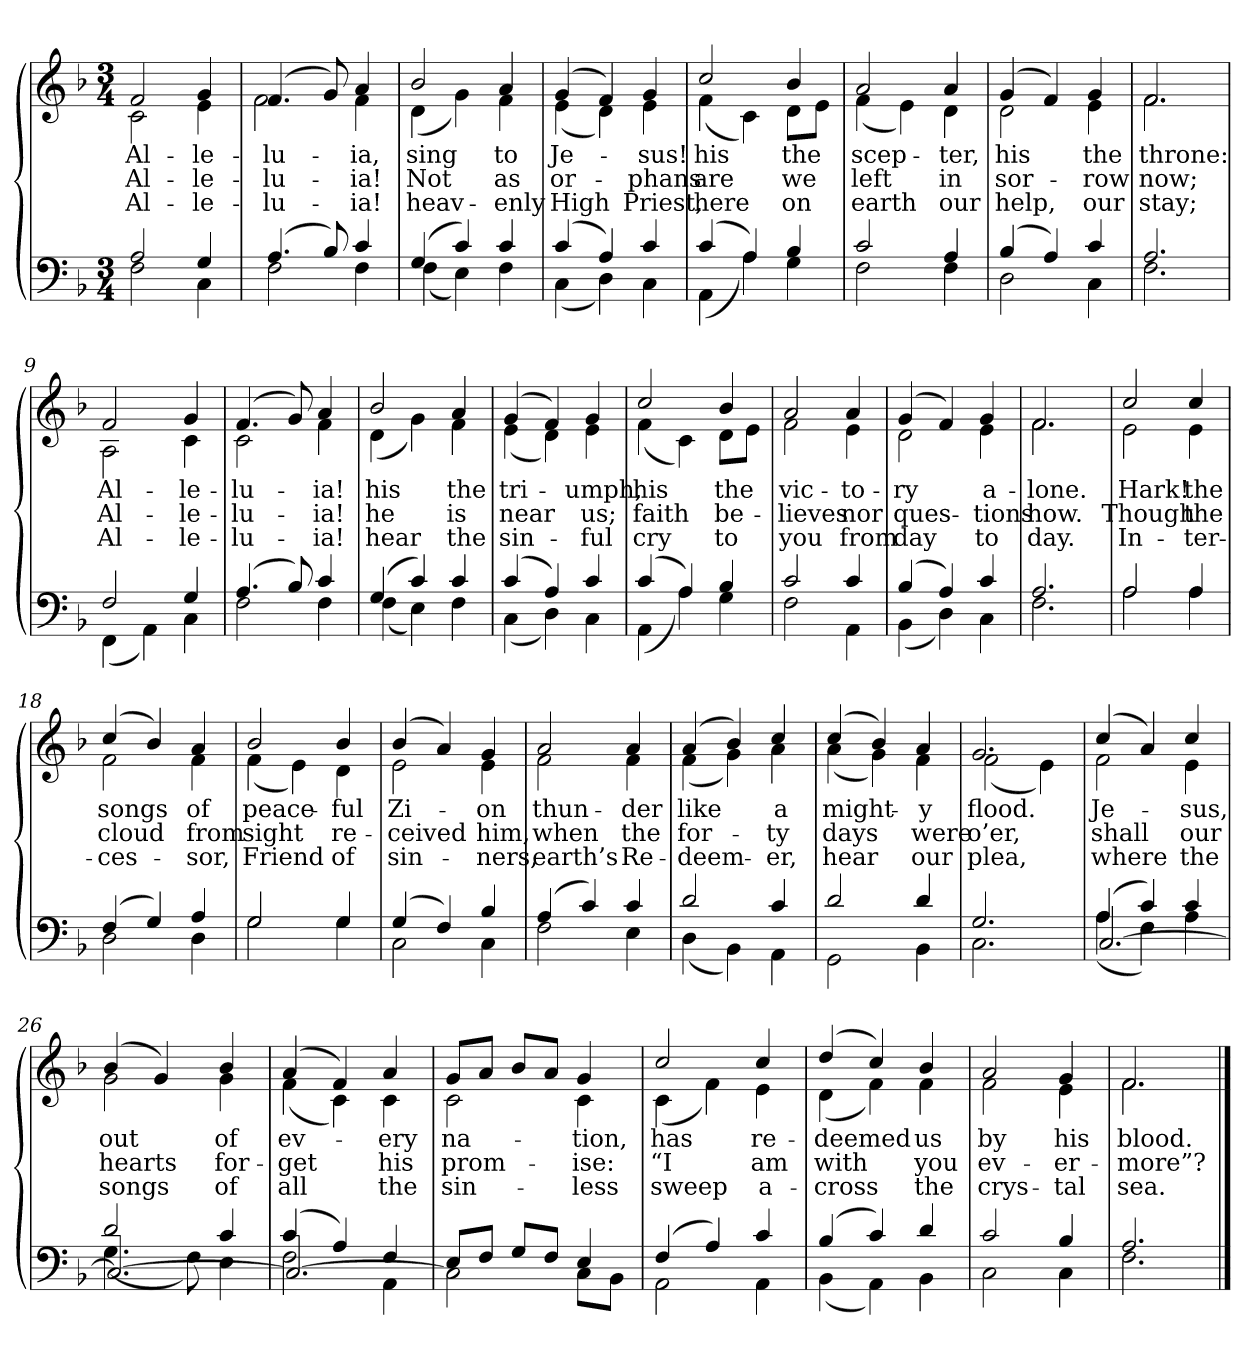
**kern	**kern	**text	**text	**text
*part2	*part1	*part1	*part1	*part1
*staff2	*staff1	*staff1	*staff1	*staff1
*clefF4	*clefG2	*	*	*
*k[b-]	*k[b-]	*	*	*
*M3/4	*M3/4	*	*	*
=1	=1	=1	=1	=1
*^	*	*	*	*
!	!	!LO:TX:b:i:t=Verse	!	!	!
!	!	!	!LO:LY:b	!LO:LY:b	!LO:LY:b
*	*	*^	*	*	*
2A/	2F\	2f/	2c\	Al-	Al-	Al-
!	!	!	!	!LO:LY:b	!LO:LY:b	!LO:LY:b
4G/	4C\	4g/	4e\	-le-	-le-	-le-
=2	=2	=2	=2	=2	=2	=2
!	!	!	!	!LO:LY:b	!LO:LY:b	!LO:LY:b
(>4.A/	2F\	(>4.f/	2f\	-lu-	-lu-	-lu-
8B-/)	.	8g/)	.	.	.	.
!	!	!	!	!LO:LY:b	!LO:LY:b	!LO:LY:b
4c/	4F\	4a/	4f\	-ia,	-ia!	-ia!
=3	=3	=3	=3	=3	=3	=3
!	!	!	!	!LO:LY:b	!LO:LY:b	!LO:LY:b
(>4G/	(<4F\	2b-/	(<4d\	sing	Not	heav-
4c/)	4E\)	.	4g\)	.	.	.
!	!	!	!	!LO:LY:b	!LO:LY:b	!LO:LY:b
4c/	4F\	4a/	4f\	to	as	-enly
=4	=4	=4	=4	=4	=4	=4
!	!	!	!	!LO:LY:b	!LO:LY:b	!LO:LY:b
(>4c/	(<4C\	(>4g/	(<4e\	Je-	or-	High
4A/)	4D\)	4f/)	4d\)	.	.	.
!	!	!	!	!LO:LY:b	!LO:LY:b	!LO:LY:b
4c/	4C\	4g/	4e\	-sus!	-phans	Priest,
!!LO:LB:g=z	!!
=5	=5	=5	=5	=5	=5	=5
!	!	!	!	!LO:LY:b	!LO:LY:b	!LO:LY:b
(>4c/	(<4AA\	2cc/	(<4f\	his	are	here
4A/)	4A\)	.	4c\)	.	.	.
!	!	!	!	!LO:LY:b	!LO:LY:b	!LO:LY:b
4B-/	4G\	4b-/	8d\L	the	we	on
.	.	.	8e\J	.	.	.
=6	=6	=6	=6	=6	=6	=6
!	!	!	!	!LO:LY:b	!LO:LY:b	!LO:LY:b
2c/	2F\	2a/	(<4f\	scep-	left	earth
.	.	.	4e\)	.	.	.
!	!	!	!	!LO:LY:b	!LO:LY:b	!LO:LY:b
4A/	4F\	4a/	4d\	-ter,	in	our
=7	=7	=7	=7	=7	=7	=7
!	!	!	!	!LO:LY:b	!LO:LY:b	!LO:LY:b
(>4B-/	2D\	(>4g/	2d\	his	sor-	help,
4A/)	.	4f/)	.	.	.	.
!	!	!	!	!LO:LY:b	!LO:LY:b	!LO:LY:b
4c/	4C\	4g/	4e\	the	-row	our
=8	=8	=8	=8	=8	=8	=8
!	!	!	!	!LO:LY:b	!LO:LY:b	!LO:LY:b
2.A/	2.F\	2.f/	2.f\	throne:	now;	stay;
!!LO:LB:g=z	!!
=9	=9	=9	=9	=9	=9	=9
!	!	!	!	!LO:LY:b	!LO:LY:b	!LO:LY:b
2F/	(<4FF\	2f/	2A\	Al-	Al-	Al-
.	4AA\)	.	.	.	.	.
!	!	!	!	!LO:LY:b	!LO:LY:b	!LO:LY:b
4G/	4C\	4g/	4c\	-le-	-le-	-le-
=10	=10	=10	=10	=10	=10	=10
!	!	!	!	!LO:LY:b	!LO:LY:b	!LO:LY:b
(>4.A/	2F\	(>4.f/	2c\	-lu-	-lu-	-lu-
8B-/)	.	8g/)	.	.	.	.
!	!	!	!	!LO:LY:b	!LO:LY:b	!LO:LY:b
4c/	4F\	4a/	4f\	-ia!	-ia!	-ia!
=11	=11	=11	=11	=11	=11	=11
!	!	!	!	!LO:LY:b	!LO:LY:b	!LO:LY:b
(>4G/	(<4F\	2b-/	(<4d\	his	he	hear
4c/)	4E\)	.	4g\)	.	.	.
!	!	!	!	!LO:LY:b	!LO:LY:b	!LO:LY:b
4c/	4F\	4a/	4f\	the	is	the
=12	=12	=12	=12	=12	=12	=12
!	!	!	!	!LO:LY:b	!LO:LY:b	!LO:LY:b
(>4c/	(<4C\	(>4g/	(<4e\	tri-	near	sin-
4A/)	4D\)	4f/)	4d\)	.	.	.
!	!	!	!	!LO:LY:b	!LO:LY:b	!LO:LY:b
4c/	4C\	4g/	4e\	-umph,	us;	-ful
!!LO:LB:g=z	!!
=13	=13	=13	=13	=13	=13	=13
!	!	!	!	!LO:LY:b	!LO:LY:b	!LO:LY:b
(>4c/	(<4AA\	2cc/	(<4f\	his	faith	cry
4A/)	4A\)	.	4c\)	.	.	.
!	!	!	!	!LO:LY:b	!LO:LY:b	!LO:LY:b
4B-/	4G\	4b-/	8d\L	the	be-	to
.	.	.	8e\J	.	.	.
=14	=14	=14	=14	=14	=14	=14
!	!	!	!	!LO:LY:b	!LO:LY:b	!LO:LY:b
2c/	2F\	2a/	2f\	vic-	-lieves	you
!	!	!	!	!LO:LY:b	!LO:LY:b	!LO:LY:b
4c/	4AA\	4a/	4e\	-to-	nor	from
=15	=15	=15	=15	=15	=15	=15
!	!	!	!	!LO:LY:b	!LO:LY:b	!LO:LY:b
(>4B-/	(<4BB-\	(>4g/	2d\	-ry	ques-	day
4A/)	4D\)	4f/)	.	.	.	.
!	!	!	!	!LO:LY:b	!LO:LY:b	!LO:LY:b
4c/	4C\	4g/	4e\	a-	-tions	to
=16	=16	=16	=16	=16	=16	=16
!	!	!	!	!LO:LY:b	!LO:LY:b	!LO:LY:b
2.A/	2.F\	2.f/	2.f\	-lone.	how.	day.
!!LO:LB:g=z	!!
=17	=17	=17	=17	=17	=17	=17
!	!	!	!	!LO:LY:b	!LO:LY:b	!LO:LY:b
2A/	2A\	2cc/	2e\	Hark!	Though	In-
!	!	!	!	!LO:LY:b	!LO:LY:b	!LO:LY:b
4A/	4A\	4cc/	4e\	the	the	-ter-
=18	=18	=18	=18	=18	=18	=18
!	!	!	!	!LO:LY:b	!LO:LY:b	!LO:LY:b
(>4F/	2D\	(>4cc/	2f\	songs	cloud	-ces-
4G/)	.	4b-/)	.	.	.	.
!	!	!	!	!LO:LY:b	!LO:LY:b	!LO:LY:b
4A/	4D\	4a/	4f\	of	from	-sor,
=19	=19	=19	=19	=19	=19	=19
!	!	!	!	!LO:LY:b	!LO:LY:b	!LO:LY:b
2G/	2G\	2b-/	(<4f\	peace-	sight	Friend
.	.	.	4e\)	.	.	.
!	!	!	!	!LO:LY:b	!LO:LY:b	!LO:LY:b
4G/	4G\	4b-/	4d\	-ful	re-	of
=20	=20	=20	=20	=20	=20	=20
!	!	!	!	!LO:LY:b	!LO:LY:b	!LO:LY:b
(>4G/	2C\	(>4b-/	2e\	Zi-	-ceived	sin-
4F/)	.	4a/)	.	.	.	.
!	!	!	!	!LO:LY:b	!LO:LY:b	!LO:LY:b
4B-/	4C\	4g/	4e\	-on	him,	-ners,
!!LO:LB:g=z	!!
=21	=21	=21	=21	=21	=21	=21
!	!	!	!	!LO:LY:b	!LO:LY:b	!LO:LY:b
(>4A/	2F\	2a/	2f\	thun-	when	earth’s
4c/)	.	.	.	.	.	.
!	!	!	!	!LO:LY:b	!LO:LY:b	!LO:LY:b
4c/	4E\	4a/	4f\	-der	the	Re-
=22	=22	=22	=22	=22	=22	=22
!	!	!	!	!LO:LY:b	!LO:LY:b	!LO:LY:b
2d/	(<4D\	(>4a/	(<4f\	like	for-	-deem-
.	4BB-\)	4b-/)	4g\)	.	.	.
!	!	!	!	!LO:LY:b	!LO:LY:b	!LO:LY:b
4c/	4AA\	4cc/	4a\	a	-ty	-er,
=23	=23	=23	=23	=23	=23	=23
!	!	!	!	!LO:LY:b	!LO:LY:b	!LO:LY:b
2d/	2GG\	(>4cc/	(<4a\	might-	days	hear
.	.	4b-/)	4g\)	.	.	.
!	!	!	!	!LO:LY:b	!LO:LY:b	!LO:LY:b
4d/	4BB-\	4a/	4f\	-y	were	our
=24	=24	=24	=24	=24	=24	=24
!	!	!	!	!LO:LY:b	!LO:LY:b	!LO:LY:b
2.G/	2.C\	2.g/	(<2f\	flood.	o’er,	plea,
.	.	.	4e\)	.	.	.
!!LO:LB:g=z	!!
=25	=25	=25	=25	=25	=25	=25
*	*^	*	*	*	*	*
!	!	!	!	!	!LO:LY:b	!LO:LY:b	!LO:LY:b
(>4A/	(<4A\	[2.C!/	(>4cc/	2f\	Je-	shall	where
4c/)	4F\)	.	4a/)	.	.	.	.
!	!	!	!	!	!LO:LY:b	!LO:LY:b	!LO:LY:b
4c/	4A\	.	4cc/	4e\	-sus,	our	the
=26	=26	=26	=26	=26	=26	=26	=26
!	!	!	!	!	!LO:LY:b	!LO:LY:b	!LO:LY:b
2d/	(<4.G\	2.C!/_	(>4b-/	2g\	out	hearts	songs
.	.	.	4g/)	.	.	.	.
.	8F\)	.	.	.	.	.	.
!	!	!	!	!	!LO:LY:b	!LO:LY:b	!LO:LY:b
4c/	4E\	.	4b-/	4g\	of	for-	of
=27	=27	=27	=27	=27	=27	=27	=27
!	!	!	!	!	!LO:LY:b	!LO:LY:b	!LO:LY:b
(>4c/	2F\	2.C!/_	(>4a/	(<4f\	ev-	-get	all
4A/)	.	.	4f/)	4c\)	.	.	.
!	!	!	!	!	!LO:LY:b	!LO:LY:b	!LO:LY:b
4F/	4AA\	.	4a/	4c\	-ery	his	the
*	*v	*v	*	*	*	*	*
=28	=28	=28	=28	=28	=28	=28
!	!	!	!	!LO:LY:b	!LO:LY:b	!LO:LY:b
8E/L	2C\]	8g/L	2c\	na-	prom-	sin-
8F/J	.	8a/J	.	.	.	.
8G/L	.	8b-/L	.	.	.	.
8F/J	.	8a/J	.	.	.	.
!	!	!	!	!LO:LY:b	!LO:LY:b	!LO:LY:b
4E/	8C\L	4g/	4c\	-tion,	-ise:	-less
.	8BB-\J	.	.	.	.	.
!!LO:LB:g=z	!!
=29	=29	=29	=29	=29	=29	=29
!	!	!	!	!LO:LY:b	!LO:LY:b	!LO:LY:b
(>4F/	2AA\	2cc/	(<4c\	has	“I	sweep
4A/)	.	.	4f\)	.	.	.
!	!	!	!	!LO:LY:b	!LO:LY:b	!LO:LY:b
4c/	4AA\	4cc/	4e\	re-	am	a-
=30	=30	=30	=30	=30	=30	=30
!	!	!	!	!LO:LY:b	!LO:LY:b	!LO:LY:b
(>4B-/	(<4BB-\	(>4dd/	(<4d\	-deemed	with	-cross
4c/)	4AA\)	4cc/)	4f\)	.	.	.
!	!	!	!	!LO:LY:b	!LO:LY:b	!LO:LY:b
4d/	4BB-\	4b-/	4f\	us	you	the
=31	=31	=31	=31	=31	=31	=31
!	!	!	!	!LO:LY:b	!LO:LY:b	!LO:LY:b
2c/	2C\	2a/	2f\	by	ev-	crys-
!	!	!	!	!LO:LY:b	!LO:LY:b	!LO:LY:b
4B-/	4C\	4g/	4e\	his	-er-	-tal
=32	=32	=32	=32	=32	=32	=32
!	!	!	!	!LO:LY:b	!LO:LY:b	!LO:LY:b
2.A/	2.F\	2.f/	2.f\	blood.	-more”?	sea.
*v	*v	*	*	*	*	*
*	*v	*v	*	*	*
==	==	==	==	==
*-	*-	*-	*-	*-
